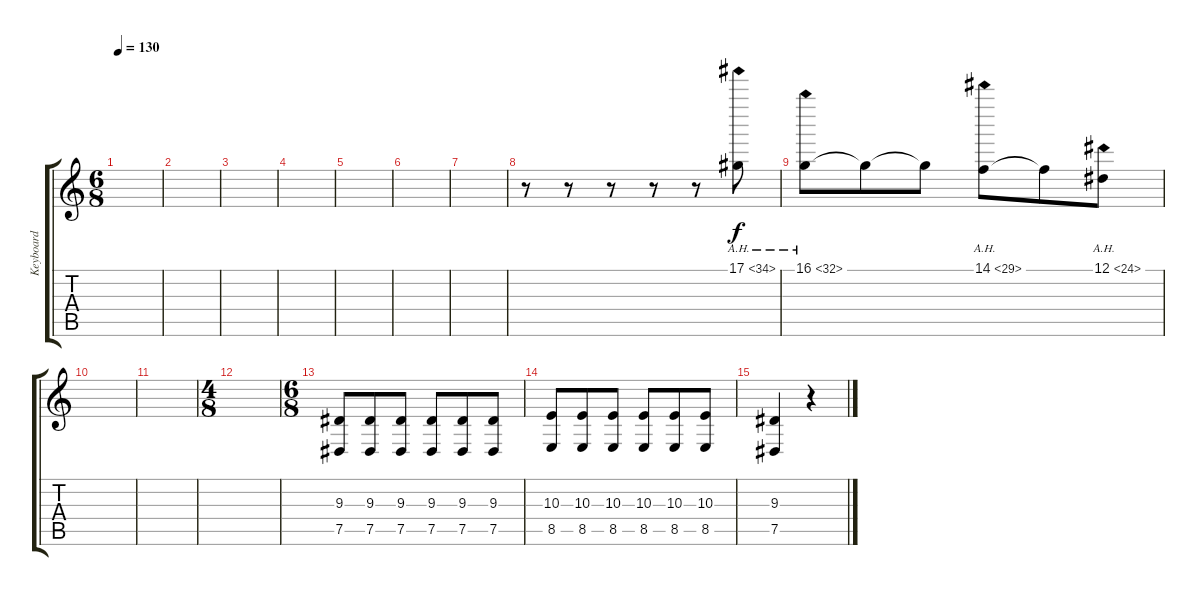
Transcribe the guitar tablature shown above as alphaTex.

\track ("Keyboard" "Keyboard") {instrument altosax}
\staff {score tabs}
\tuning (Eb4 Bb3 Gb3 Db3 Ab2 Eb2) {hide}
\ts (6 8)
\tempo 130
\clef g2
\ks c
|
|
|
|
|
|
|
r.8 r.8 r.8 r.8 r.8 17.1{ah 17}.8{volume 7} |
16.1{ah 16}.8 16.1{t}.8 16.1{t}.8 14.1{ah 15}.8 14.1{t}.8 12.1{ah 12}.8 |
|
|
\ts (4 8)
|
\ts (6 8)
(9.3 7.5).8{volume 12 instrument overdrivenguitar} (9.3 7.5).8 (9.3 7.5).8 (9.3 7.5).8 (9.3 7.5).8 (9.3 7.5).8 |
(10.3 8.5).8 (10.3 8.5).8 (10.3 8.5).8 (10.3 8.5).8 (10.3 8.5).8 (10.3 8.5).8 |
(9.3 7.5).4 r.4
